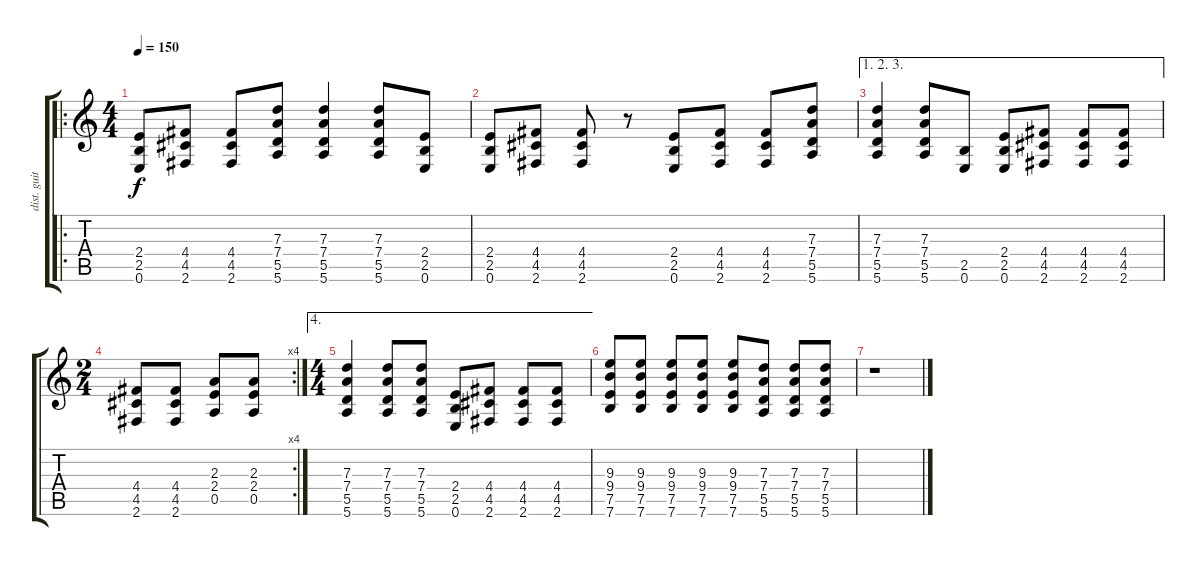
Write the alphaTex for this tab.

\track ("dist. guitar" "dist. guit") {instrument distortionguitar}
\staff {score tabs}
\tuning (E4 B3 G3 D3 A2 E2) {hide}
\ro
\ts (4 4)
\tempo 150
\clef g2
\ks c
(2.4 2.5 0.6).8{dy f} (4.4 4.5 2.6).8 (4.4 4.5 2.6).8 (7.3 7.4 5.5 5.6).8 (7.3 7.4 5.5 5.6).4 (7.3 7.4 5.5 5.6).8 (2.4 2.5 0.6).8 |
(2.4 2.5 0.6).8 (4.4 4.5 2.6).8 (4.4 4.5 2.6).8 r.8 (2.4 2.5 0.6).8 (4.4 4.5 2.6).8 (4.4 4.5 2.6).8 (7.3 7.4 5.5 5.6).8 |
\ae (1 2 3)
(7.3 7.4 5.5 5.6).4 (7.3 7.4 5.5 5.6).8 (2.5 0.6).8 (2.4 2.5 0.6).8 (4.4 4.5 2.6).8 (4.4 4.5 2.6).8 (4.4 4.5 2.6).8 |
\rc 4
\ts (2 4)
(4.4 4.5 2.6).8 (4.4 4.5 2.6).8 (2.3 2.4 0.5).8 (2.3 2.4 0.5).8 |
\ae 4
\ts (4 4)
(7.3 7.4 5.5 5.6).4 (7.3 7.4 5.5 5.6).8 (7.3 7.4 5.5 5.6).8 (2.4 2.5 0.6).8 (4.4 4.5 2.6).8 (4.4 4.5 2.6).8 (4.4 4.5 2.6).8 |
(9.3 9.4 7.5 7.6).8 (9.3 9.4 7.5 7.6).8 (9.3 9.4 7.5 7.6).8 (9.3 9.4 7.5 7.6).8 (9.3 9.4 7.5 7.6).8 (7.3 7.4 5.5 5.6).8 (7.3 7.4 5.5 5.6).8 (7.3 7.4 5.5 5.6).8 |
r.1
